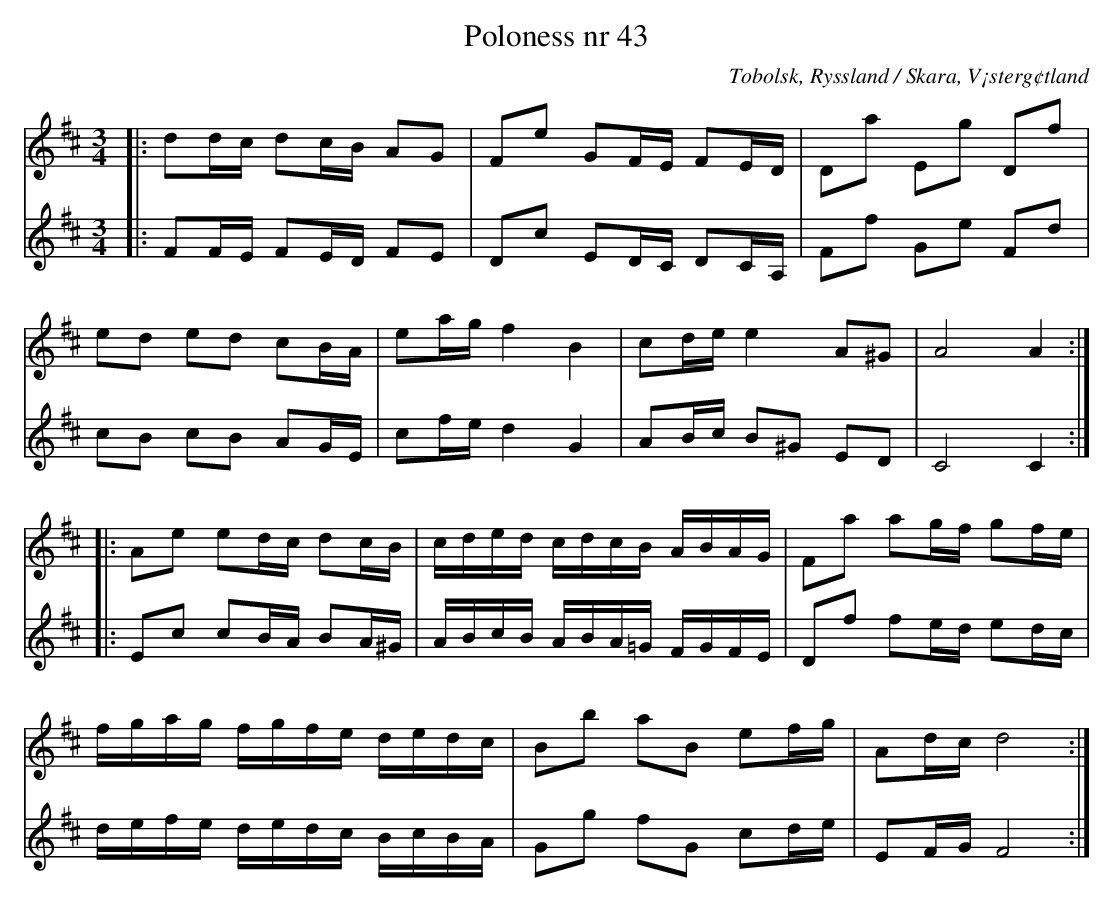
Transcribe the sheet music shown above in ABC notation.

X:1
T:Poloness nr 43
O:Tobolsk, Ryssland / Skara, V¡sterg¢tland
M:3/4
L:1/16
V:1 clef=treble
V:2 clef=treble
K:Dmaj
V:1
|: d2dc d2cB A2G2 | F2e2 G2FE F2ED | D2a2 E2g2 D2f2 |
V:2
|: F2FE F2ED F2E2 | D2c2 E2DC D2CA, | F2f2 G2e2 F2d2 |
V:1
e2d2 e2d2 c2BA | e2ag f4B4 | c2de e4 A2^G2 | A8A4 :|
V:2
c2B2 c2B2 A2GE | c2fe d4G4 | A2Bc B2^G2 E2D2 | C8C4 :|
V:1
|: A2e2 e2dc d2cB | cded cdcB ABAG | F2a2 a2gf g2fe |
V:2
|: E2c2 c2BA B2A^G | ABcB ABA=G FGFE | D2f2 f2ed e2dc |
V:1
fgag fgfe dedc | B2b2 a2B2 e2fg | A2dc d8 :|
V:2
defe dedc BcBA | G2g2 f2G2 c2de | E2FGF8 :|
V:1
V:2
V:1
V:2
